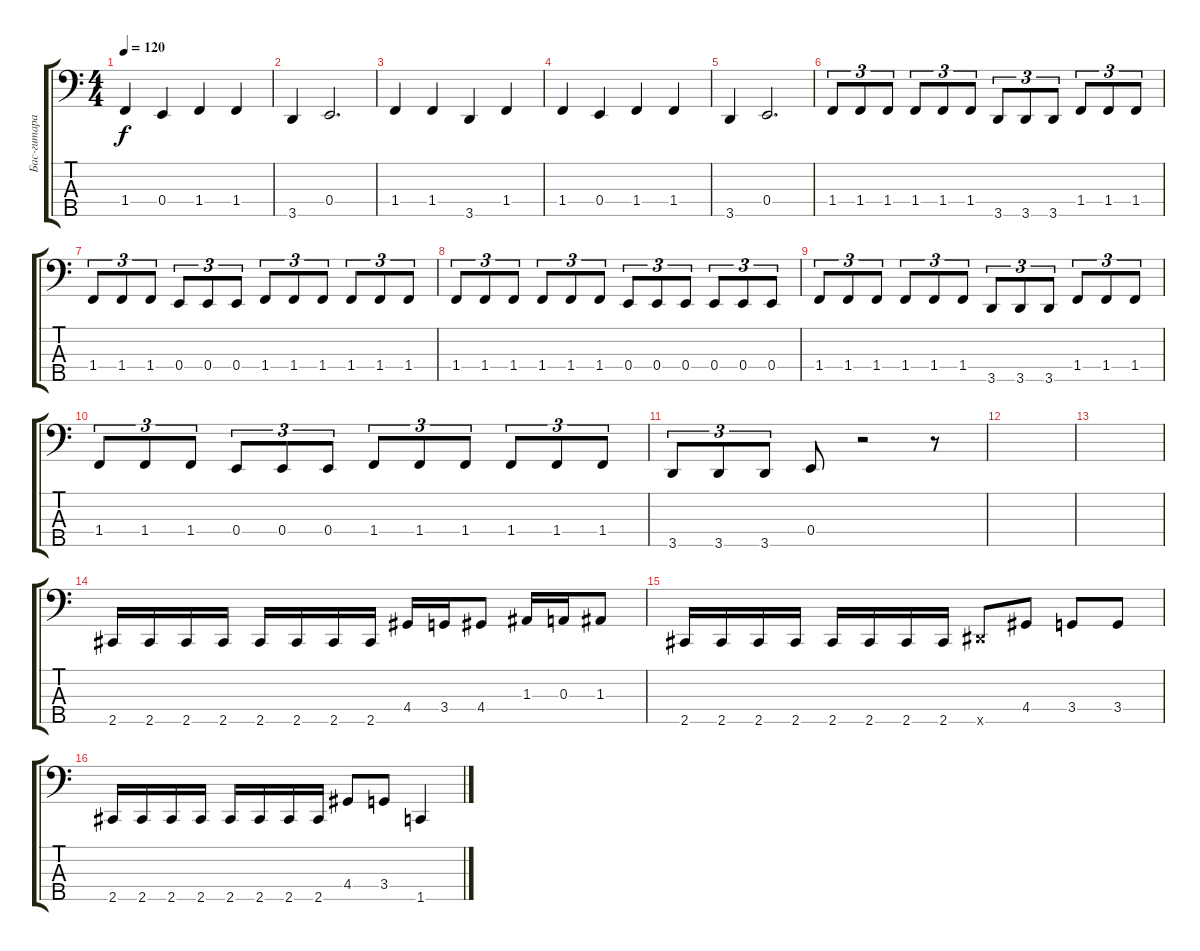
\track ("Бас-гитара (Вортекс)" "Бас-гитара") {instrument electricbassfinger}
\staff {score tabs}
\tuning (G2 D2 A1 E1 B0) {hide}
\ts (4 4)
\tempo 120
\clef f4
\ks c
1.4.4{dy f} 0.4.4 1.4.4 1.4.4 |
3.5.4 0.4.2{d} |
1.4.4 1.4.4 3.5.4 1.4.4 |
1.4.4 0.4.4 1.4.4 1.4.4 |
3.5.4 0.4.2{d} |
1.4.8{tu (3 2)} 1.4.8{tu (3 2)} 1.4.8{tu (3 2)} 1.4.8{tu (3 2)} 1.4.8{tu (3 2)} 1.4.8{tu (3 2)} 3.5.8{tu (3 2)} 3.5.8{tu (3 2)} 3.5.8{tu (3 2)} 1.4.8{tu (3 2)} 1.4.8{tu (3 2)} 1.4.8{tu (3 2)} |
1.4.8{tu (3 2)} 1.4.8{tu (3 2)} 1.4.8{tu (3 2)} 0.4.8{tu (3 2)} 0.4.8{tu (3 2)} 0.4.8{tu (3 2)} 1.4.8{tu (3 2)} 1.4.8{tu (3 2)} 1.4.8{tu (3 2)} 1.4.8{tu (3 2)} 1.4.8{tu (3 2)} 1.4.8{tu (3 2)} |
1.4.8{tu (3 2)} 1.4.8{tu (3 2)} 1.4.8{tu (3 2)} 1.4.8{tu (3 2)} 1.4.8{tu (3 2)} 1.4.8{tu (3 2)} 0.4.8{tu (3 2)} 0.4.8{tu (3 2)} 0.4.8{tu (3 2)} 0.4.8{tu (3 2)} 0.4.8{tu (3 2)} 0.4.8{tu (3 2)} |
1.4.8{tu (3 2)} 1.4.8{tu (3 2)} 1.4.8{tu (3 2)} 1.4.8{tu (3 2)} 1.4.8{tu (3 2)} 1.4.8{tu (3 2)} 3.5.8{tu (3 2)} 3.5.8{tu (3 2)} 3.5.8{tu (3 2)} 1.4.8{tu (3 2)} 1.4.8{tu (3 2)} 1.4.8{tu (3 2)} |
1.4.8{tu (3 2)} 1.4.8{tu (3 2)} 1.4.8{tu (3 2)} 0.4.8{tu (3 2)} 0.4.8{tu (3 2)} 0.4.8{tu (3 2)} 1.4.8{tu (3 2)} 1.4.8{tu (3 2)} 1.4.8{tu (3 2)} 1.4.8{tu (3 2)} 1.4.8{tu (3 2)} 1.4.8{tu (3 2)} |
3.5.8{tu (3 2)} 3.5.8{tu (3 2)} 3.5.8{tu (3 2)} 0.4.8 r.2 r.8 |
|
|
2.5.16 2.5.16 2.5.16 2.5.16 2.5.16 2.5.16 2.5.16 2.5.16 4.4.16 3.4.16 4.4.8 1.3.16 0.3.16 1.3.8 |
2.5.16 2.5.16 2.5.16 2.5.16 2.5.16 2.5.16 2.5.16 2.5.16 4.5{x}.8 4.4.8 3.4.8 3.4.8 |
2.5.16 2.5.16 2.5.16 2.5.16 2.5.16 2.5.16 2.5.16 2.5.16 4.4.8 3.4.8 1.5.4
